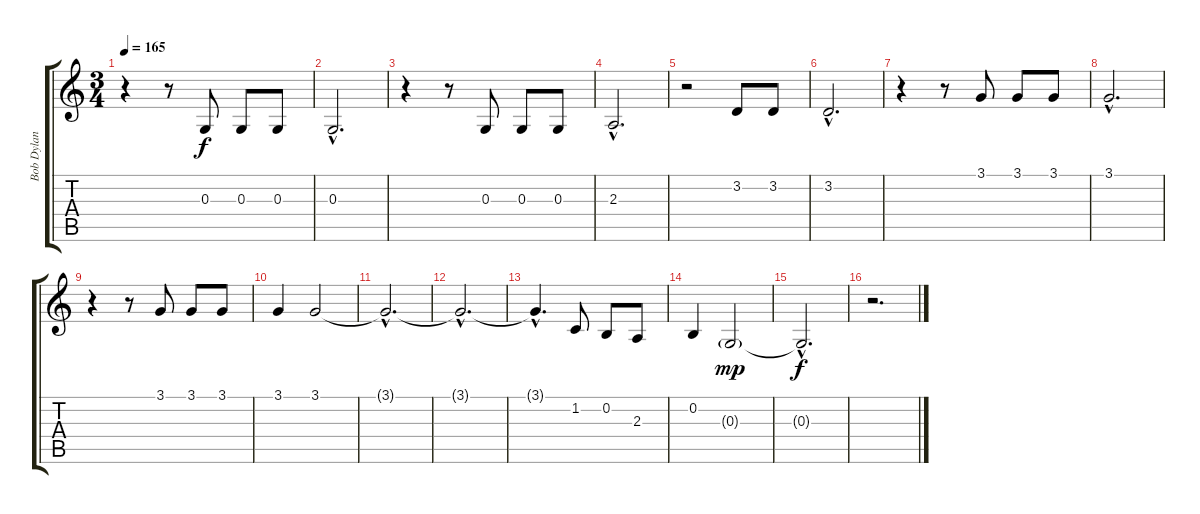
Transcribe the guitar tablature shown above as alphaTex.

\track ("Bob Dylan Voice" "Bob Dylan ") {instrument harmonica}
\staff {score tabs}
\tuning (E4 B3 G3 D3 A2 E2) {hide}
\ts (3 4)
\tempo 165
\clef g2
\ks c
r.4{dy f} r.8 0.3.8 0.3.8 0.3.8 |
0.3{hac}.2{d} |
r.4 r.8 0.3.8 0.3.8 0.3.8 |
2.3{hac}.2{d} |
r.2 3.2.8 3.2.8 |
3.2{hac}.2{d} |
r.4 r.8 3.1.8 3.1.8 3.1.8 |
3.1{hac}.2{d} |
r.4 r.8 3.1.8 3.1.8 3.1.8 |
3.1.4 3.1.2 |
3.1{hac t}.2{d} |
3.1{hac t}.2{d} |
3.1{hac t}.4{d} 1.2.8 0.2.8 2.3.8 |
0.2.4 0.3{g}.2{dy mp} |
0.3{hac t}.2{d dy f} |
r.2{d}
